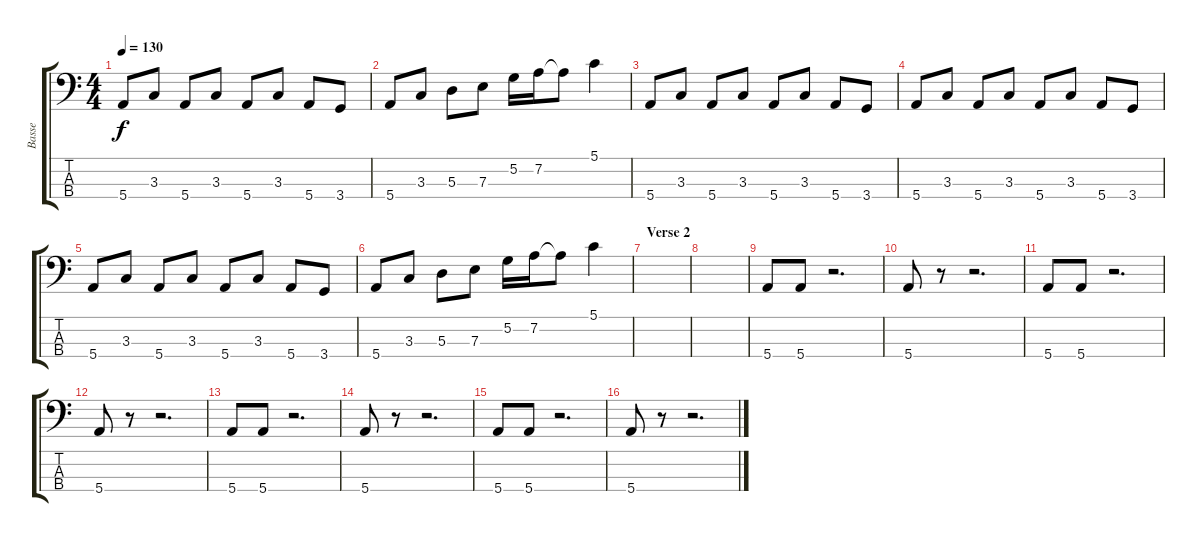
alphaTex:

\track ("Basse" "Basse") {instrument electricbasspick}
\staff {score tabs}
\tuning (G2 D2 A1 E1) {hide}
\ts (4 4)
\tempo 130
\clef f4
\ks c
5.4.8{dy f} 3.3.8 5.4.8 3.3.8 5.4.8 3.3.8 5.4.8 3.4.8 |
5.4.8 3.3.8 5.3.8 7.3.8 5.2.16 7.2.16 7.2{t}.8 5.1.4 |
5.4.8 3.3.8 5.4.8 3.3.8 5.4.8 3.3.8 5.4.8 3.4.8 |
5.4.8 3.3.8 5.4.8 3.3.8 5.4.8 3.3.8 5.4.8 3.4.8 |
5.4.8 3.3.8 5.4.8 3.3.8 5.4.8 3.3.8 5.4.8 3.4.8 |
5.4.8 3.3.8 5.3.8 7.3.8 5.2.16 7.2.16 7.2{t}.8 5.1.4 |
\section ("" "Verse 2")
|
|
5.4.8 5.4.8 r.2{d} |
5.4.8 r.8 r.2{d} |
5.4.8 5.4.8 r.2{d} |
5.4.8 r.8 r.2{d} |
5.4.8 5.4.8 r.2{d} |
5.4.8 r.8 r.2{d} |
5.4.8 5.4.8 r.2{d} |
5.4.8 r.8 r.2{d}
